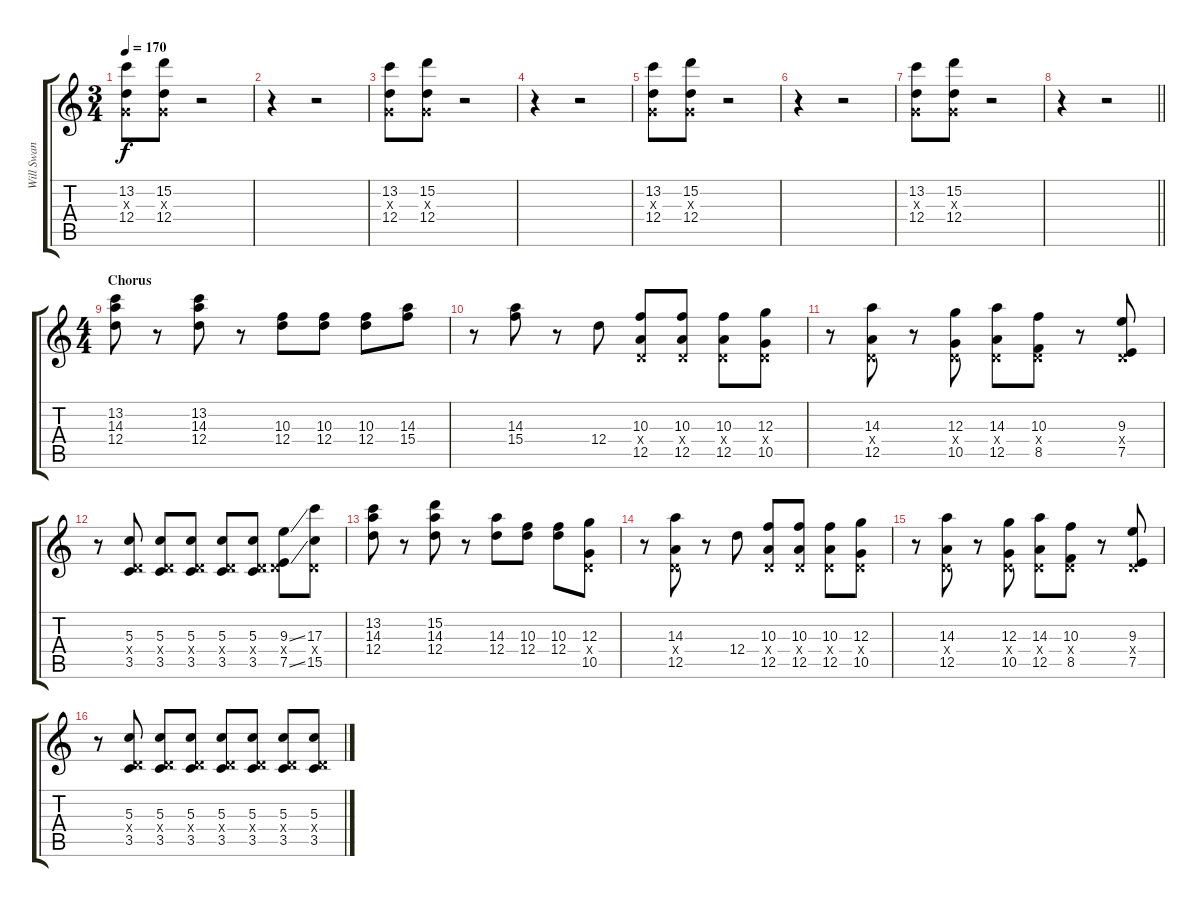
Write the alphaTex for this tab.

\track ("Will Swan (Guitar L)" "Will Swan ") {instrument distortionguitar}
\staff {score tabs}
\tuning (E4 B3 G3 D3 A2 E2) {hide}
\ts (3 4)
\tempo 170
\clef g2
\ks c
(13.2 0.3{x} 12.4).8{dy f} (15.2 0.3{x} 12.4).8 r.2 |
r.4 r.2 |
(13.2 0.3{x} 12.4).8 (15.2 0.3{x} 12.4).8 r.2 |
r.4 r.2 |
(13.2 0.3{x} 12.4).8 (15.2 0.3{x} 12.4).8 r.2 |
r.4 r.2 |
(13.2 0.3{x} 12.4).8 (15.2 0.3{x} 12.4).8 r.2 |
\barLineRight lightlight
r.4 r.2 |
\ts (4 4)
\section ("" "Chorus")
(13.2 14.3 12.4).8 r.8 (13.2 14.3 12.4).8 r.8 (10.3 12.4).8 (10.3 12.4).8 (10.3 12.4).8 (14.3 15.4).8 |
r.8 (14.3 15.4).8 r.8 12.4.8 (10.3 0.4{x} 12.5).8 (10.3 0.4{x} 12.5).8 (10.3 0.4{x} 12.5).8 (12.3 0.4{x} 10.5).8 |
r.8 (14.3 0.4{x} 12.5).8 r.8 (12.3 0.4{x} 10.5).8 (14.3 0.4{x} 12.5).8 (10.3 0.4{x} 8.5).8 r.8 (9.3 0.4{x} 7.5).8 |
r.8 (5.3 0.4{x} 3.5).8 (5.3 0.4{x} 3.5).8 (5.3 0.4{x} 3.5).8 (5.3 0.4{x} 3.5).8 (5.3 0.4{x} 3.5).8 (9.3{ss} 0.4{x} 7.5{ss}).8 (17.3 0.4{x} 15.5).8 |
(13.2 14.3 12.4).8 r.8 (15.2 14.3 12.4).8 r.8 (14.3 12.4).8 (10.3 12.4).8 (10.3 12.4).8 (12.3 0.4{x} 10.5).8 |
r.8 (14.3 0.4{x} 12.5).8 r.8 12.4.8 (10.3 0.4{x} 12.5).8 (10.3 0.4{x} 12.5).8 (10.3 0.4{x} 12.5).8 (12.3 0.4{x} 10.5).8 |
r.8 (14.3 0.4{x} 12.5).8 r.8 (12.3 0.4{x} 10.5).8 (14.3 0.4{x} 12.5).8 (10.3 0.4{x} 8.5).8 r.8 (9.3 0.4{x} 7.5).8 |
r.8 (5.3 0.4{x} 3.5).8 (5.3 0.4{x} 3.5).8 (5.3 0.4{x} 3.5).8 (5.3 0.4{x} 3.5).8 (5.3 0.4{x} 3.5).8 (5.3 0.4{x} 3.5).8 (5.3 0.4{x} 3.5).8
